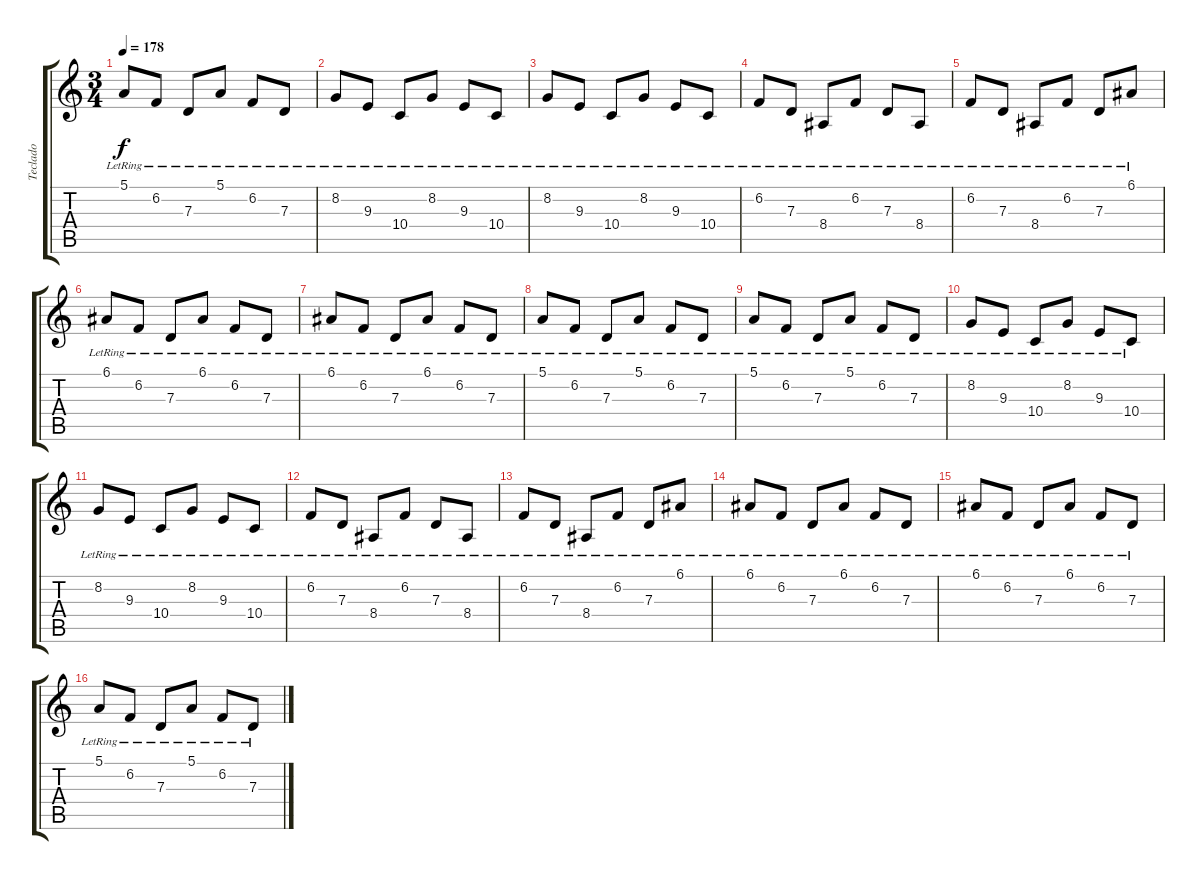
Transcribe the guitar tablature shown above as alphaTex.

\track ("Teclado" "Teclado") {instrument acousticgrandpiano}
\staff {score tabs}
\tuning (E4 B3 G3 D3 A2 E2) {hide}
\ts (3 4)
\tempo 178
\clef g2
\ks c
5.1{lr}.8{dy f} 6.2{lr}.8 7.3{lr}.8 5.1{lr}.8 6.2{lr}.8 7.3{lr}.8 |
8.2{lr}.8 9.3{lr}.8 10.4{lr}.8 8.2{lr}.8 9.3{lr}.8 10.4{lr}.8 |
8.2{lr}.8 9.3{lr}.8 10.4{lr}.8 8.2{lr}.8 9.3{lr}.8 10.4{lr}.8 |
6.2{lr}.8 7.3{lr}.8 8.4{lr}.8 6.2{lr}.8 7.3{lr}.8 8.4{lr}.8 |
6.2{lr}.8 7.3{lr}.8 8.4{lr}.8 6.2{lr}.8 7.3{lr}.8 6.1{lr}.8 |
6.1{lr}.8 6.2{lr}.8 7.3{lr}.8 6.1{lr}.8 6.2{lr}.8 7.3{lr}.8 |
6.1{lr}.8 6.2{lr}.8 7.3{lr}.8 6.1{lr}.8 6.2{lr}.8 7.3{lr}.8 |
5.1{lr}.8 6.2{lr}.8 7.3{lr}.8 5.1{lr}.8 6.2{lr}.8 7.3{lr}.8 |
5.1{lr}.8 6.2{lr}.8 7.3{lr}.8 5.1{lr}.8 6.2{lr}.8 7.3{lr}.8 |
8.2{lr}.8 9.3{lr}.8 10.4{lr}.8 8.2{lr}.8 9.3{lr}.8 10.4{lr}.8 |
8.2{lr}.8 9.3{lr}.8 10.4{lr}.8 8.2{lr}.8 9.3{lr}.8 10.4{lr}.8 |
6.2{lr}.8 7.3{lr}.8 8.4{lr}.8 6.2{lr}.8 7.3{lr}.8 8.4{lr}.8 |
6.2{lr}.8 7.3{lr}.8 8.4{lr}.8 6.2{lr}.8 7.3{lr}.8 6.1{lr}.8 |
6.1{lr}.8 6.2{lr}.8 7.3{lr}.8 6.1{lr}.8 6.2{lr}.8 7.3{lr}.8 |
6.1{lr}.8 6.2{lr}.8 7.3{lr}.8 6.1{lr}.8 6.2{lr}.8 7.3{lr}.8 |
5.1{lr}.8 6.2{lr}.8 7.3{lr}.8 5.1{lr}.8 6.2{lr}.8 7.3{lr}.8
